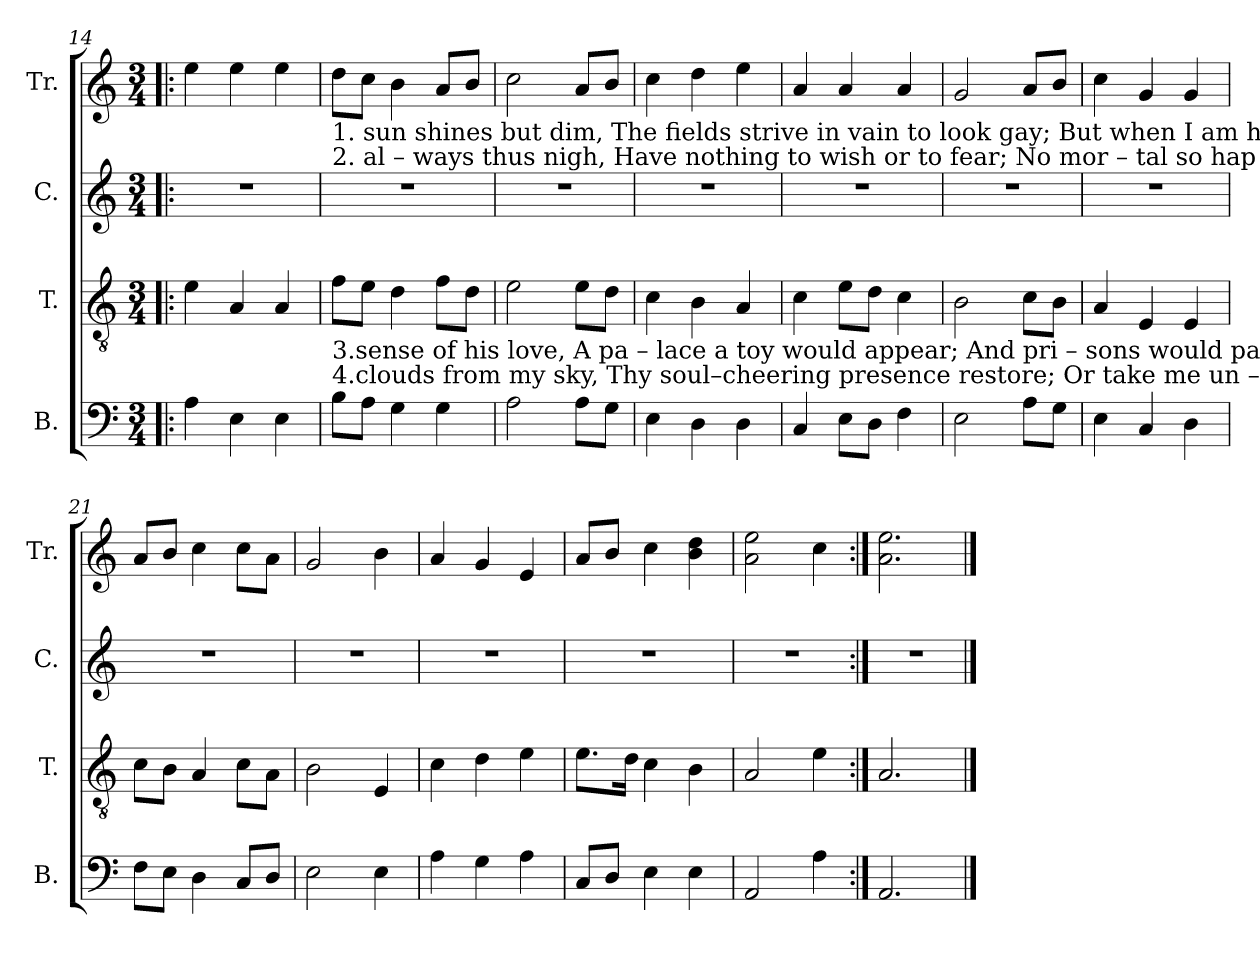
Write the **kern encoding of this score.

**kern	**kern	**kern	**kern
*part4	*part3	*part2	*part1
*staff4	*staff3	*staff2	*staff1
*I"B.	*I"T.	*I"C.	*I"Tr.
*I'B.	*I'T.	*I'C.	*I'Tr.
*clefF4	*clefGv2	*clefG2	*clefG2
*k[]	*k[]	*k[]	*k[]
*M3/4	*M3/4	*M3/4	*M3/4
=14!|:	=14!|:	=14!|:	=14!|:
4A!\	4e!\	2.r	4ee!\
4E!\	4A!/	.	4ee!\
4E!\	4A!/	.	4ee!\
!!LO:LB:g=z
=15	=15	=15	=15
!	!	!	!LO:TX:b:t=1. sun  shines  but dim,  The  fields  strive  in vain to look gay;   But  when  I  am  hap – py     in       Him,  December’s  as  plea–sant   as   May.  The
!	!	!	!LO:TX:b:t=2. al – ways  thus  nigh,   Have  nothing  to  wish  or  to   fear;      No   mor – tal  so  hap – py    as          I,      My summer  would  last all the year.   I
!	!LO:TX:b:t=3.sense  of   his    love,   A       pa – lace  a    toy would appear;   And  pri – sons would  pa–la–ces  prove,    If  Jesus would dwell with me there.  While	!	!
!	!LO:TX:b:t=4.clouds from my sky,  Thy  soul–cheering  presence  restore;    Or    take   me  un – to  thee  on   high,  Where winter and clouds are no  more.   O	!	!
8B!\L	8f!\L	2.r	8dd!\L
8A!\J	8e!\J	.	8cc!\J
4G!\	4d!\	.	4b!\
4G!\	8f!\L	.	8a!/L
.	8d!\J	.	8b!/J
=16	=16	=16	=16
2A!\	2e!\	2.r	2cc!\
8A!\L	8e!\L	.	8a!/L
8G!\J	8d!\J	.	8b!/J
=17	=17	=17	=17
4E!\	4c!\	2.r	4cc!\
4D!\	4B!\	.	4dd!\
4D!\	4A!/	.	4ee!\
=18	=18	=18	=18
4C!/	4c!\	2.r	4a!/
8E!\L	8e!\L	.	4a!/
8D!\J	8d!\J	.	.
4F!\	4c!\	.	4a!/
=19	=19	=19	=19
2E!\	2B!\	2.r	2g!/
8A!\L	8c!\L	.	8a!/L
8G!\J	8B!\J	.	8b!/J
=20	=20	=20	=20
4E!\	4A!/	2.r	4cc!\
4C!/	4E!/	.	4g!/
4D!\	4E!/	.	4g!/
=21	=21	=21	=21
8F!\L	8c!\L	2.r	8a!/L
8E!\J	8B!\J	.	8b!/J
4D!\	4A!/	.	4cc!\
8C!/L	8c!\L	.	8cc!\L
8D!/J	8A!\J	.	8a!\J
=22	=22	=22	=22
2E!\	2B!\	2.r	2g!/
4E!\	4E!/	.	4b!\
=23	=23	=23	=23
4A!\	4c!\	2.r	4a!/
4G!\	4d!\	.	4g!/
4A!\	4e!\	.	4e!/
=24	=24	=24	=24
8C!/L	8.e!\L	2.r	8a!/L
8D!/J	.	.	8b!/J
.	16d!\Jk	.	.
4E!\	4c!\	.	4cc!\
4E!\	4B!\	.	4b!\ 4dd!\
=25	=25	=25	=25
2AA!/	2A!/	2.r	2a!\ 2ee!\
4A!\	4e!\	.	4cc!\
=26:|!	=26:|!	=26:|!	=26:|!
2.AA!/	2.A!/	2.r	2.a!\ 2.ee!\
==	==	==	==
*-	*-	*-	*-
